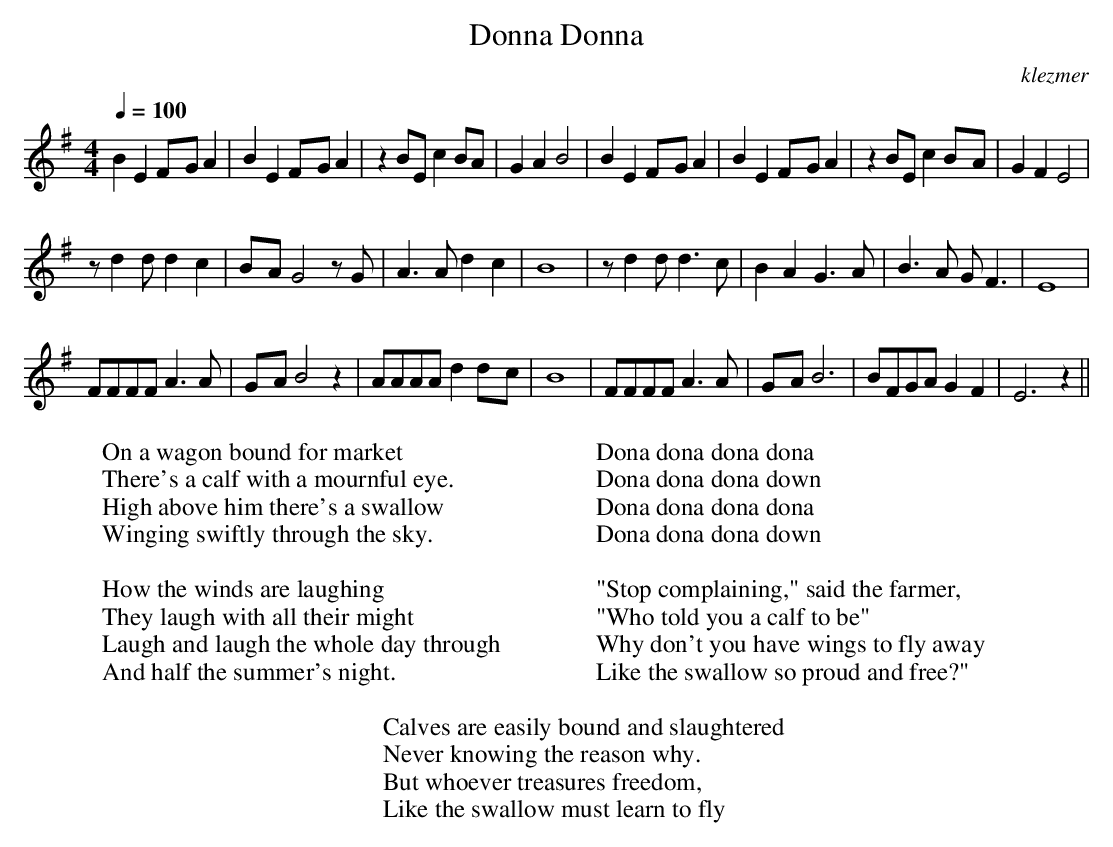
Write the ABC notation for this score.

X:1
T:Donna Donna
O:klezmer
M:4/4
L:1/8
Q:1/4=100
W:On a wagon bound for market
W:There's a calf with a mournful eye.
W:High above him there's a swallow
W:Winging swiftly through the sky.
W:
W:How the winds are laughing
W:They laugh with all their might
W:Laugh and laugh the whole day through
W:And half the summer's night.
W:
W:Dona dona dona dona
W:Dona dona dona down
W:Dona dona dona dona
W:Dona dona dona down
W:
W:"Stop complaining," said the farmer,
W:"Who told you a calf to be"
W:Why don't you have wings to fly away
W:Like the swallow so proud and free?"
W:
W:Calves are easily bound and slaughtered
W:Never knowing the reason why.
W:But whoever treasures freedom,
W:Like the swallow must learn to fly
K:G
B2E2 F-GA2|B2E2 F-GA2|z2BE c2BA|G2A2 B4|\
B2E2 F-GA2|B2E2 F-GA2|z2BE c2B-A|G2F2 E4|
zd2d d2c2|B-AG4zG|A3A d2c2|B8|\
zd2d d3c|B2A2 G3A|B3A GF3|E8|
FFFF A3A|G-AB4z2|AAAA d2d-c|B8|\
FFFF A3A|G-AB6|BFGA G2F2|E6z2||
